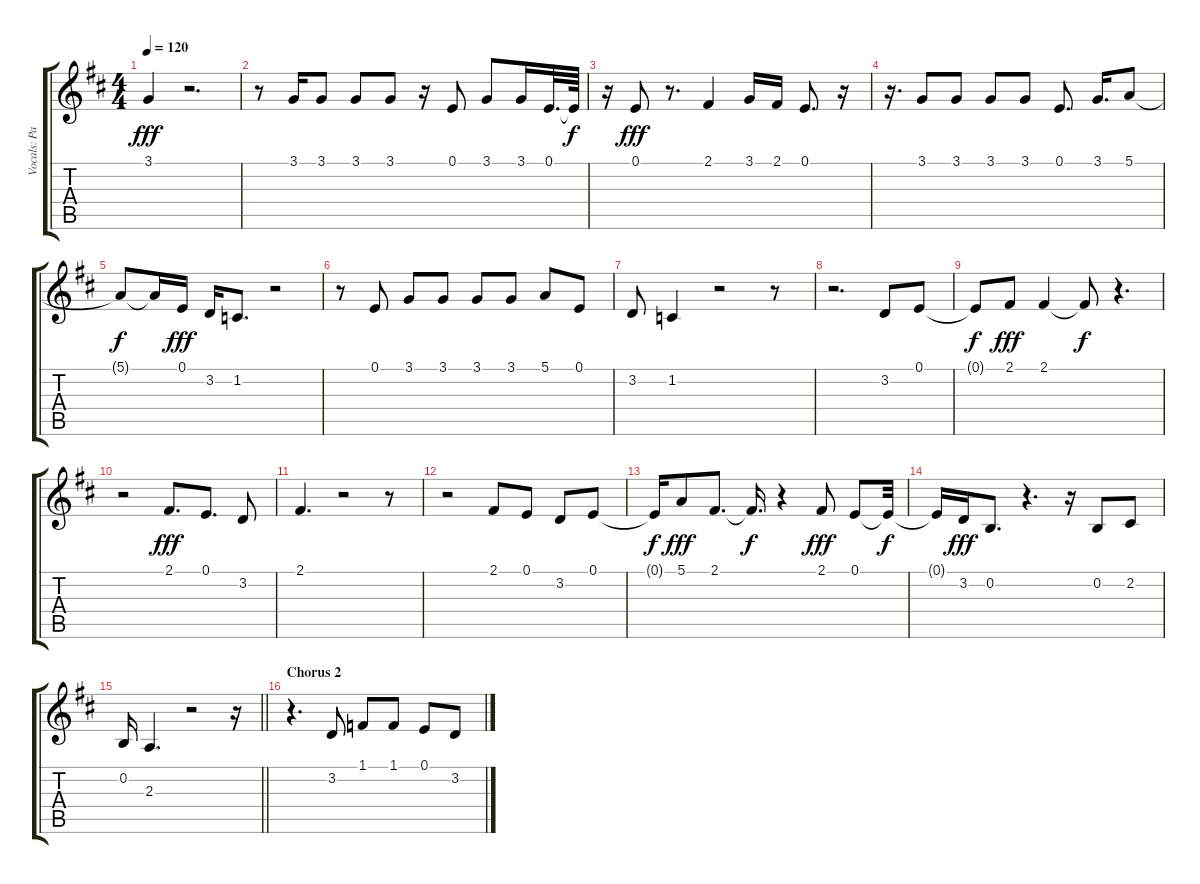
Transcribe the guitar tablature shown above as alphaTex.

\track ("Vocals: Paul Rodgers" "Vocals: Pa") {instrument lead1square}
\staff {score tabs}
\tuning (E4 B3 G3 D3 A2 E2) {hide}
\ts (4 4)
\tempo 120
\clef g2
\ks d
3.1.4{dy fff} r.2{d} |
r.8 3.1.16 3.1.8 3.1.8 3.1.8 r.16 0.1.8 3.1.8 3.1.16 0.1.32{d} 0.1{t}.64{dy f} |
r.16 0.1.8{dy fff} r.8{d} 2.1.4 3.1.16 2.1.16 0.1.8{d} r.16 |
r.16{d} 3.1.8 3.1.8 3.1.8 3.1.8 0.1.8{d} 3.1.16{d} 5.1.8 |
5.1{t}.8{dy f} 5.1{t}.16 0.1.16{dy fff} 3.2.16 1.2.8{d} r.2 |
r.8 0.1.8 3.1.8 3.1.8 3.1.8 3.1.8 5.1.8 0.1.8 |
3.2.8 1.2.4 r.2 r.8 |
r.2{d} 3.2.8 0.1.8 |
0.1{t}.8{dy f} 2.1.8{dy fff} 2.1.4 2.1{t}.8{dy f} r.4{d} |
r.2 2.1.8{d dy fff} 0.1.8{d} 3.2.8 |
2.1.4{d} r.2 r.8 |
r.2 2.1.8 0.1.8 3.2.8 0.1.8 |
0.1{t}.16{dy f} 5.1.8{dy fff} 2.1.8{d} 2.1{t}.16{d dy f} r.4 2.1.8{dy fff} 0.1.8 0.1{t}.32{dy f} |
0.1{t}.16 3.2.16{dy fff} 0.2.8{d} r.4{d} r.16 0.2.8 2.2.8 |
\barLineRight lightlight
0.2.16 2.3.4{d} r.2 r.16 |
\section ("" "Chorus 2")
r.4{d} 3.2.8 1.1.8 1.1.8 0.1.8 3.2.8
